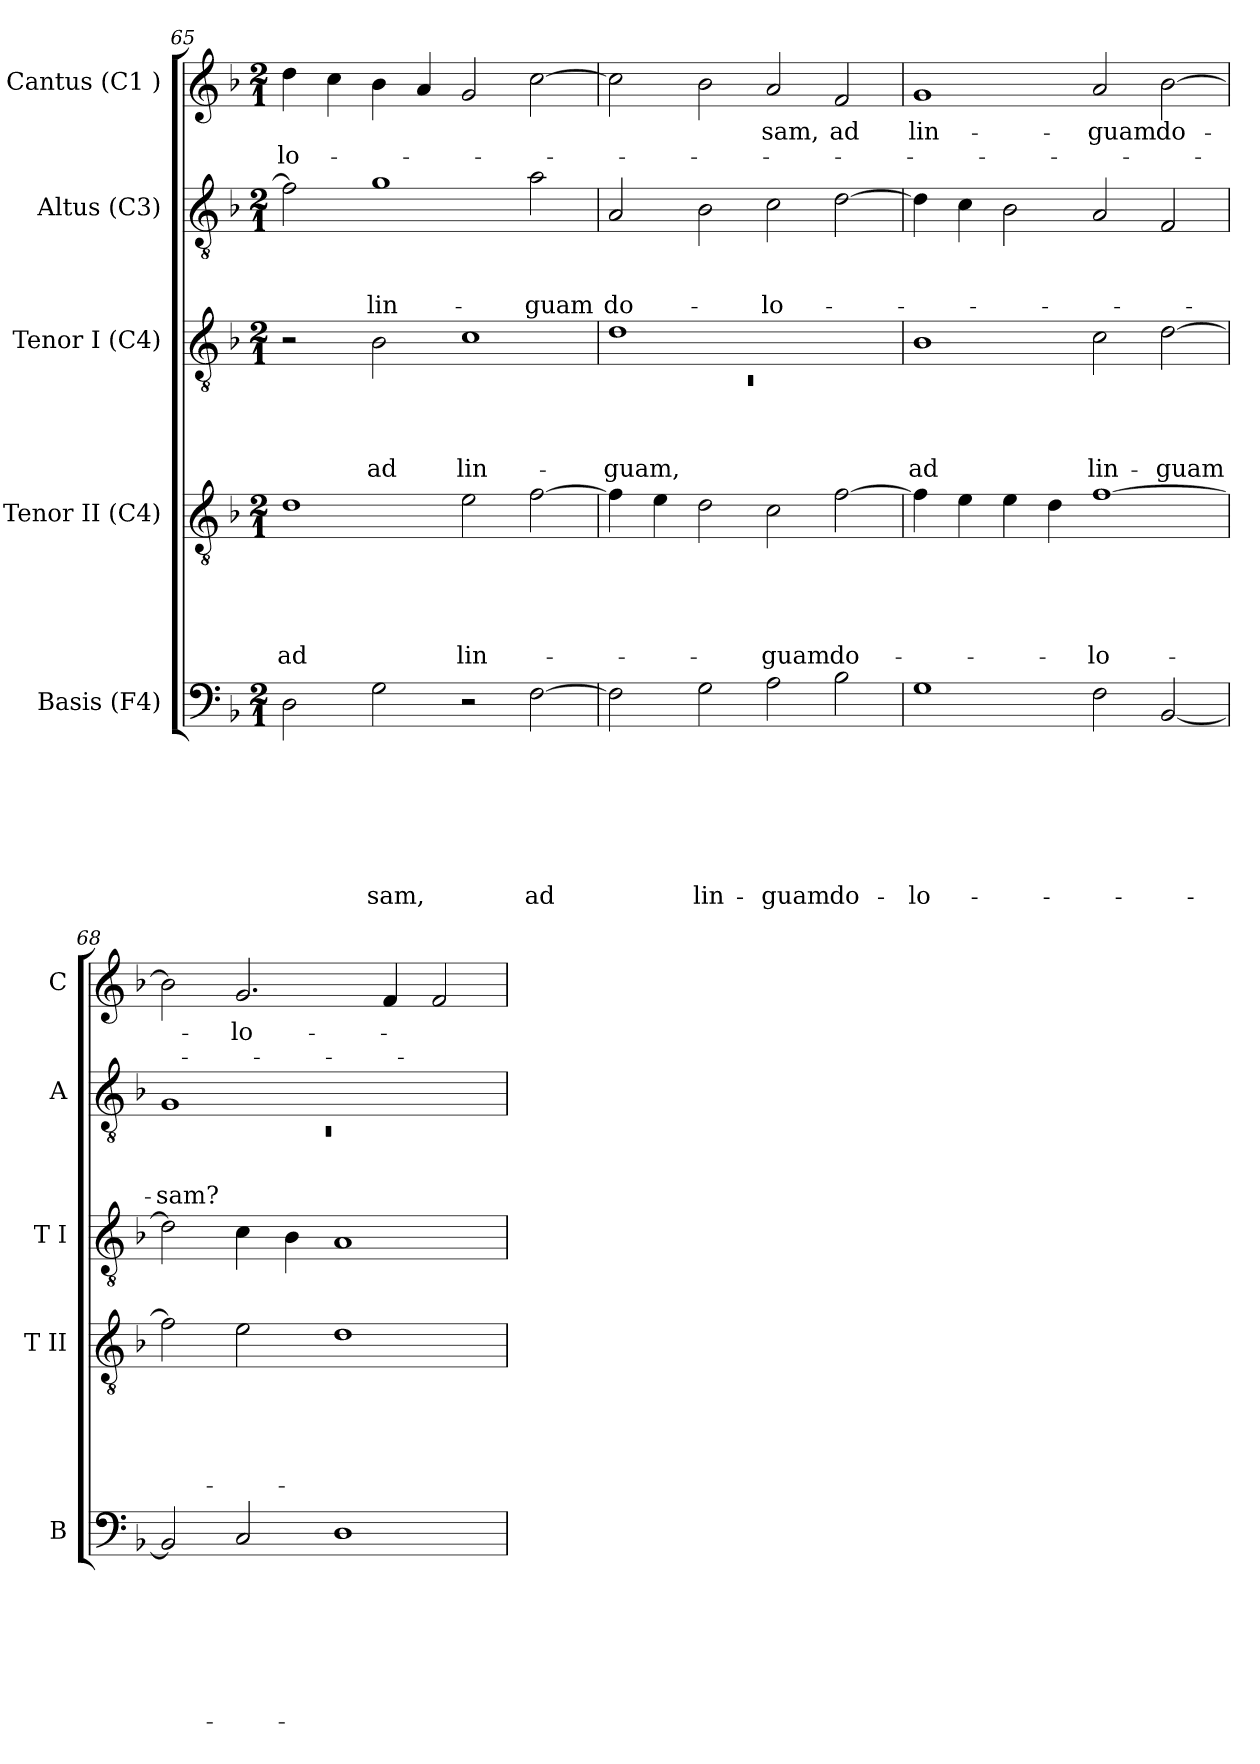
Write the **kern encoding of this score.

**kern	**text	**text	**text	**text	**text	**text	**text	**kern	**text	**text	**text	**text	**text	**kern	**text	**text	**text	**text	**kern	**text	**text	**text	**kern	**text	**text
*part5	*part5	*part5	*part5	*part5	*part5	*part5	*part5	*part4	*part4	*part4	*part4	*part4	*part4	*part3	*part3	*part3	*part3	*part3	*part2	*part2	*part2	*part2	*part1	*part1	*part1
*staff5	*staff5	*staff5	*staff5	*staff5	*staff5	*staff5	*staff5	*staff4	*staff4	*staff4	*staff4	*staff4	*staff4	*staff3	*staff3	*staff3	*staff3	*staff3	*staff2	*staff2	*staff2	*staff2	*staff1	*staff1	*staff1
*I"Basis (F4)	*	*	*	*	*	*	*	*I"Tenor II (C4)	*	*	*	*	*	*I"Tenor I (C4)	*	*	*	*	*I"Altus (C3)	*	*	*	*I"Cantus (C1 )	*	*
*I'B	*	*	*	*	*	*	*	*I'T II	*	*	*	*	*	*I'T I	*	*	*	*	*I'A	*	*	*	*I'C	*	*
*clefF4	*	*	*	*	*	*	*	*clefGv2	*	*	*	*	*	*clefGv2	*	*	*	*	*clefGv2	*	*	*	*clefG2	*	*
*k[b-]	*	*	*	*	*	*	*	*k[b-]	*	*	*	*	*	*k[b-]	*	*	*	*	*k[b-]	*	*	*	*k[b-]	*	*
*F:	*	*	*	*	*	*	*	*F:	*	*	*	*	*	*F:	*	*	*	*	*F:	*	*	*	*F:	*	*
*M2/1	*	*	*	*	*	*	*	*M2/1	*	*	*	*	*	*M2/1	*	*	*	*	*M2/1	*	*	*	*M2/1	*	*
=65	=65	=65	=65	=65	=65	=65	=65	=65	=65	=65	=65	=65	=65	=65	=65	=65	=65	=65	=65	=65	=65	=65	=65	=65	=65
!	!	!	!	!	!	!	!	!	!	!	!	!	!LO:LY:b	!	!	!	!	!	!	!	!	!	!	!	!LO:LY:b
2D\	.	.	.	.	.	.	.	1d	.	.	.	.	ad	2r	.	.	.	.	2f\]	.	.	.	4dd\	.	-lo-
.	.	.	.	.	.	.	.	.	.	.	.	.	.	.	.	.	.	.	.	.	.	.	4cc\	.	.
!	!	!	!	!	!	!	!LO:LY:b	!	!	!	!	!	!	!	!	!	!	!LO:LY:b	!	!	!	!LO:LY:b	!	!	!
2G\	.	.	.	.	.	.	-sam,	.	.	.	.	.	.	2B-\	.	.	.	ad	1g	.	.	lin-	4b-\	.	.
.	.	.	.	.	.	.	.	.	.	.	.	.	.	.	.	.	.	.	.	.	.	.	4a/	.	.
!	!	!	!	!	!	!	!	!	!	!	!	!	!LO:LY:b	!	!	!	!	!LO:LY:b	!	!	!	!	!	!	!
2r	.	.	.	.	.	.	.	2e\	.	.	.	.	lin-	1c	.	.	.	lin-	.	.	.	.	2g/	.	.
!	!	!	!	!	!	!	!LO:LY:b	!	!	!	!	!	!	!	!	!	!	!	!	!	!	!LO:LY:b	!	!	!
[<2F\	.	.	.	.	.	.	ad	[<2f\	.	.	.	.	.	.	.	.	.	.	2a\	.	.	-guam	[<2cc\	.	.
!!LO:LB:g=z
=66	=66	=66	=66	=66	=66	=66	=66	=66	=66	=66	=66	=66	=66	=66	=66	=66	=66	=66	=66	=66	=66	=66	=66	=66	=66
*	*	*	*	*	*	*	*	*	*	*	*	*	*	*^	*	*	*	*	*	*	*	*	*	*	*
!	!	!	!	!	!	!	!	!	!	!	!	!	!	!	!LO:N:vis=1	!	!	!	!LO:LY:b	!	!	!	!LO:LY:b	!	!	!
2F\]	.	.	.	.	.	.	.	4f\]	.	.	.	.	.	1d	0rC	.	.	.	-guam,	2A/	.	.	do-	2cc\]	.	.
.	.	.	.	.	.	.	.	4e\	.	.	.	.	.	.	.	.	.	.	.	.	.	.	.	.	.	.
!	!	!	!	!	!	!	!LO:LY:b	!	!	!	!	!	!	!	!	!	!	!	!	!	!	!	!	!	!	!
2G\	.	.	.	.	.	.	lin-	2d\	.	.	.	.	.	.	.	.	.	.	.	2B-\	.	.	.	2b-\	.	.
!	!	!	!	!	!	!	!LO:LY:b	!	!	!	!	!	!LO:LY:b	!	!	!	!	!	!	!	!	!	!LO:LY:b	!	!LO:LY:b	!
2A\	.	.	.	.	.	.	-guam	2c\	.	.	.	.	-guam	1ryy	.	.	.	.	.	2c\	.	.	-lo-	2a/	sam,	.
!	!	!	!	!	!	!	!LO:LY:b	!	!	!	!	!	!LO:LY:b	!	!	!	!	!	!	!	!	!	!	!	!LO:LY:b	!
2B-\	.	.	.	.	.	.	do-	[>2f\	.	.	.	.	do-	.	.	.	.	.	.	[>2d\	.	.	.	2f/	ad	.
*	*	*	*	*	*	*	*	*	*	*	*	*	*	*v	*v	*	*	*	*	*	*	*	*	*	*	*
=67	=67	=67	=67	=67	=67	=67	=67	=67	=67	=67	=67	=67	=67	=67	=67	=67	=67	=67	=67	=67	=67	=67	=67	=67	=67
!	!	!	!	!	!	!	!LO:LY:b	!	!	!	!	!	!	!	!	!	!	!LO:LY:b	!	!	!	!	!	!LO:LY:b	!
1G	.	.	.	.	.	.	-lo-	4f\]	.	.	.	.	.	1B-	.	.	.	ad	4d\]	.	.	.	1g	lin-	.
.	.	.	.	.	.	.	.	4e\	.	.	.	.	.	.	.	.	.	.	4c\	.	.	.	.	.	.
.	.	.	.	.	.	.	.	4e\	.	.	.	.	.	.	.	.	.	.	2B-\	.	.	.	.	.	.
.	.	.	.	.	.	.	.	4d\	.	.	.	.	.	.	.	.	.	.	.	.	.	.	.	.	.
!	!	!	!	!	!	!	!	!	!	!	!	!	!LO:LY:b	!	!	!	!	!LO:LY:b	!	!	!	!	!	!LO:LY:b	!
2F\	.	.	.	.	.	.	.	[>1f	.	.	.	.	-lo-	2c\	.	.	.	lin-	2A/	.	.	.	2a/	-guam	.
!	!	!	!	!	!	!	!	!	!	!	!	!	!	!	!	!	!	!LO:LY:b	!	!	!	!	!	!LO:LY:b	!
[<2BB-/	.	.	.	.	.	.	.	.	.	.	.	.	.	[>2d\	.	.	.	-guam	2F/	.	.	.	[>2b-\	do-	.
=68	=68	=68	=68	=68	=68	=68	=68	=68	=68	=68	=68	=68	=68	=68	=68	=68	=68	=68	=68	=68	=68	=68	=68	=68	=68
*	*	*	*	*	*	*	*	*	*	*	*	*	*	*	*	*	*	*	*^	*	*	*	*	*	*
!	!	!	!	!	!	!	!	!	!	!	!	!	!	!	!	!	!	!	!	!LO:N:vis=1	!	!	!LO:LY:b	!	!	!
2BB-/]	.	.	.	.	.	.	.	2f\]	.	.	.	.	.	2d\]	.	.	.	.	1G	0rC	.	.	-sam?	2b-\]	.	.
!	!	!	!	!	!	!	!	!	!	!	!	!	!	!	!	!	!	!	!	!	!	!	!	!	!LO:LY:b	!
2C/	.	.	.	.	.	.	.	2e\	.	.	.	.	.	4c\	.	.	.	.	.	.	.	.	.	2.g/	-lo-	.
.	.	.	.	.	.	.	.	.	.	.	.	.	.	4B-\	.	.	.	.	.	.	.	.	.	.	.	.
1D	.	.	.	.	.	.	.	1d	.	.	.	.	.	1A	.	.	.	.	1ryy	.	.	.	.	.	.	.
.	.	.	.	.	.	.	.	.	.	.	.	.	.	.	.	.	.	.	.	.	.	.	.	4f/	.	.
.	.	.	.	.	.	.	.	.	.	.	.	.	.	.	.	.	.	.	.	.	.	.	.	2f/	.	.
*	*	*	*	*	*	*	*	*	*	*	*	*	*	*	*	*	*	*	*v	*v	*	*	*	*	*	*
=	=	=	=	=	=	=	=	=	=	=	=	=	=	=	=	=	=	=	=	=	=	=	=	=	=
*-	*-	*-	*-	*-	*-	*-	*-	*-	*-	*-	*-	*-	*-	*-	*-	*-	*-	*-	*-	*-	*-	*-	*-	*-	*-
